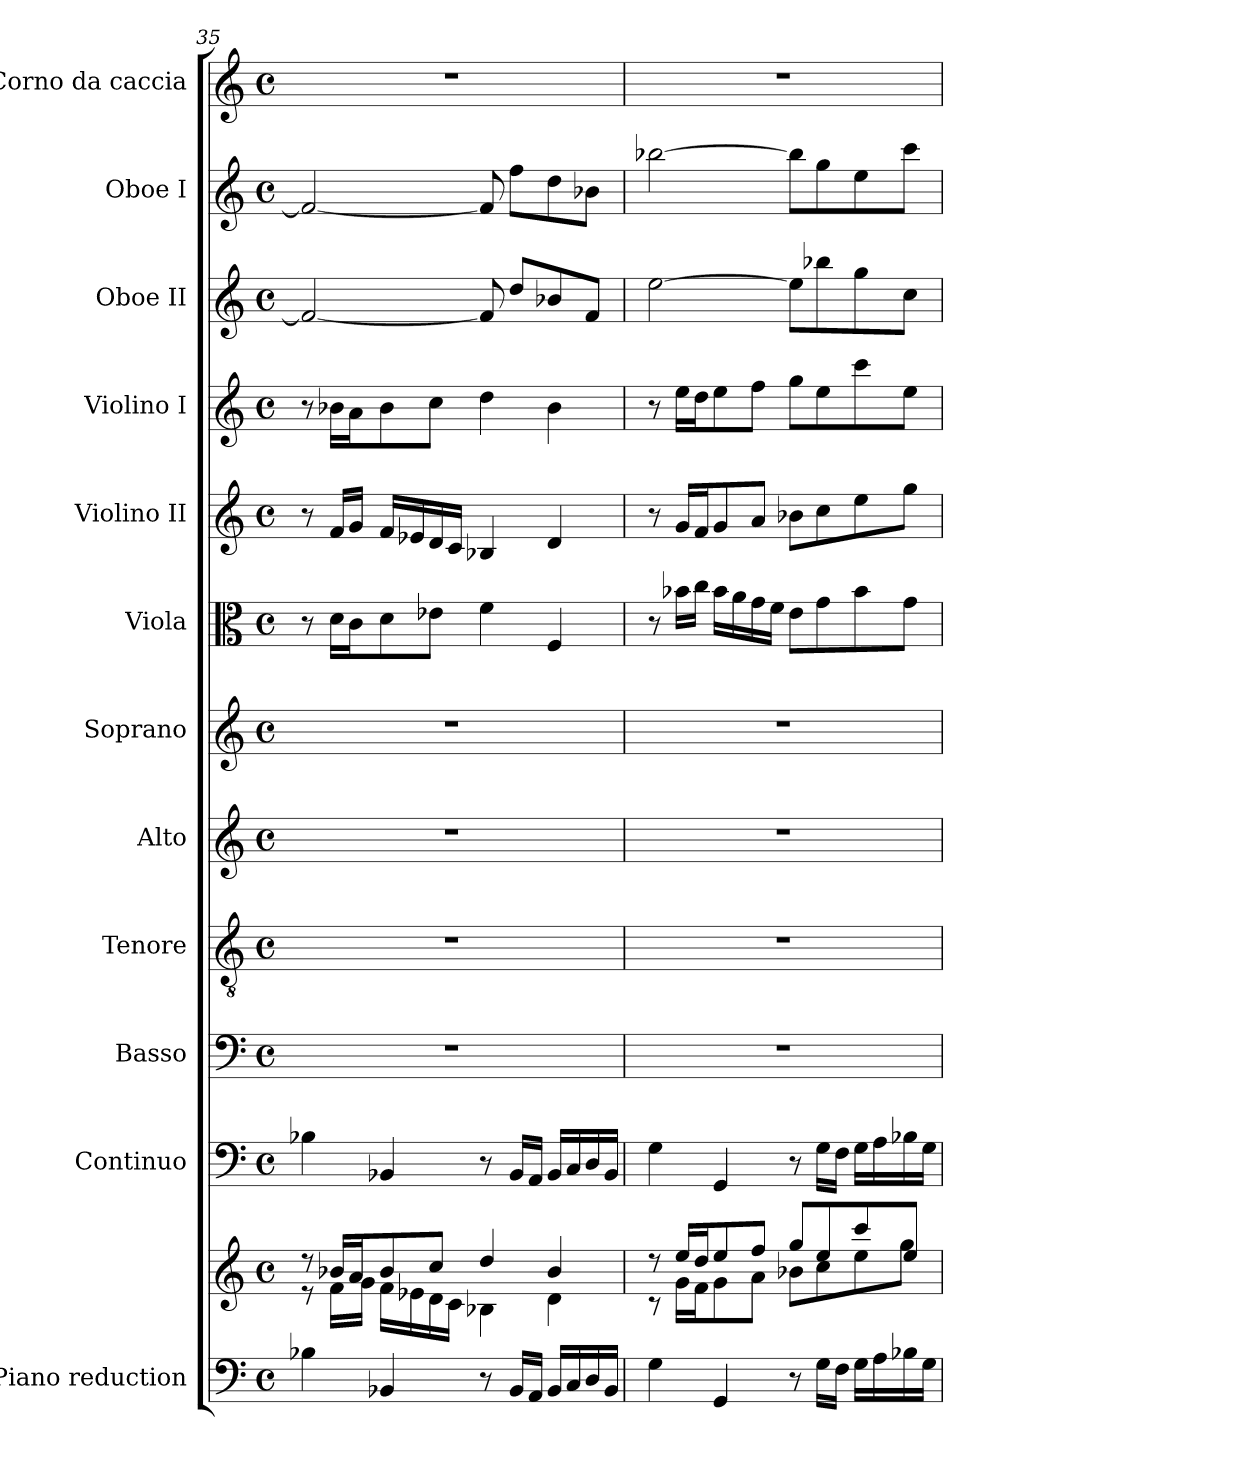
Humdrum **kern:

**kern	**kern	**kern	**kern	**kern	**kern	**kern	**kern	**kern	**kern	**kern	**kern	**kern
*part12	*part12	*part11	*part10	*part9	*part8	*part7	*part6	*part5	*part4	*part3	*part2	*part1
*staff13	*staff12	*staff11	*staff10	*staff9	*staff8	*staff7	*staff6	*staff5	*staff4	*staff3	*staff2	*staff1
*I"Piano reduction	*	*I"Continuo	*I"Basso	*I"Tenore	*I"Alto	*I"Soprano	*I"Viola	*I"Violino II	*I"Violino I	*I"Oboe II	*I"Oboe I	*I"Corno da caccia
*I'Pno	*	*	*	*	*	*	*I'Vla	*I'Vln	*I'Vln	*I'Ob	*I'Ob	*
!!LO:PB:g=z
*clefF4	*clefG2	*clefF4	*clefF4	*clefGv2	*clefG2	*clefG2	*clefC3	*clefG2	*clefG2	*clefG2	*clefG2	*clefG2
*	*	*	*	*	*	*	*	*	*	*	*	*ITrd7c12
*k[]	*k[]	*k[]	*k[]	*k[]	*k[]	*k[]	*k[]	*k[]	*k[]	*k[]	*k[]	*k[]
*M4/4	*M4/4	*M4/4	*M4/4	*M4/4	*M4/4	*M4/4	*M4/4	*M4/4	*M4/4	*M4/4	*M4/4	*M4/4
*met(c)	*met(c)	*met(c)	*met(c)	*met(c)	*met(c)	*met(c)	*met(c)	*met(c)	*met(c)	*met(c)	*met(c)	*met(c)
=35	=35	=35	=35	=35	=35	=35	=35	=35	=35	=35	=35	=35
*	*^	*	*	*	*	*	*	*	*	*	*	*
4B-X\	8r	8r	4B-X\	1r	1r	1r	1r	8r	8r	8r	2f/_	2f/_	1r
.	16b-X/LL	16f\LL	.	.	.	.	.	16d\LL	16f/LL	16b-X\LL	.	.	.
.	16a/J	16g\JJ	.	.	.	.	.	16c\J	16g/JJ	16a\J	.	.	.
4BB-X/	8b-/	16f\LL	4BB-X/	.	.	.	.	8d\	16f/LL	8b-\	.	.	.
.	.	16e-X\	.	.	.	.	.	.	16e-X/	.	.	.	.
.	8cc/J	16d\	.	.	.	.	.	8e-X\J	16d/	8cc\J	.	.	.
.	.	16c\JJ	.	.	.	.	.	.	16c/JJ	.	.	.	.
8r	4dd/	4B-X\	8r	.	.	.	.	4f\	4B-X/	4dd\	8f/]	8f/]	.
16BB-/LL	.	.	16BB-/LL	.	.	.	.	.	.	.	8dd/L	8ff\L	.
16AA/JJ	.	.	16AA/JJ	.	.	.	.	.	.	.	.	.	.
16BB-/LL	4b-/	4d\	16BB-/LL	.	.	.	.	4F/	4d/	4b-\	8b-X/	8dd\	.
16C/	.	.	16C/	.	.	.	.	.	.	.	.	.	.
16D/	.	.	16D/	.	.	.	.	.	.	.	8f/J	8b-X\J	.
16BB-/JJ	.	.	16BB-/JJ	.	.	.	.	.	.	.	.	.	.
=36	=36	=36	=36	=36	=36	=36	=36	=36	=36	=36	=36	=36	=36
4G\	8r	8r	4G\	1r	1r	1r	1r	8r	8r	8r	[2ee\	[2bb-X\	1r
.	16ee/LL	16g\LL	.	.	.	.	.	16b-X\LL	16g/LL	16ee\LL	.	.	.
.	16dd/J	16f\J	.	.	.	.	.	16cc\JJ	16f/J	16dd\J	.	.	.
4GG/	8ee/	8g\	4GG/	.	.	.	.	16b-\LL	8g/	8ee\	.	.	.
.	.	.	.	.	.	.	.	16a\	.	.	.	.	.
.	8ff/J	8a\J	.	.	.	.	.	16g\	8a/J	8ff\J	.	.	.
.	.	.	.	.	.	.	.	16f\JJ	.	.	.	.	.
8r	8gg/L	8b-X\L	8r	.	.	.	.	8e\L	8b-X\L	8gg\L	8ee\L]	8bb-\L]	.
16G\LL	8ee/	8cc\	16G\LL	.	.	.	.	8g\	8cc\	8ee\	8bb-X\	8gg\	.
16F\JJ	.	.	16F\JJ	.	.	.	.	.	.	.	.	.	.
16G\LL	8ccc/	8ee\	16G\LL	.	.	.	.	8b-\	8ee\	8ccc\	8gg\	8ee\	.
16A\	.	.	16A\	.	.	.	.	.	.	.	.	.	.
16B-X\	8ee/J	8gg\J	16B-X\	.	.	.	.	8g\J	8gg\J	8ee\J	8cc\J	8ccc\J	.
16G\JJ	.	.	16G\JJ	.	.	.	.	.	.	.	.	.	.
*	*v	*v	*	*	*	*	*	*	*	*	*	*	*
=	=	=	=	=	=	=	=	=	=	=	=	=
*-	*-	*-	*-	*-	*-	*-	*-	*-	*-	*-	*-	*-
